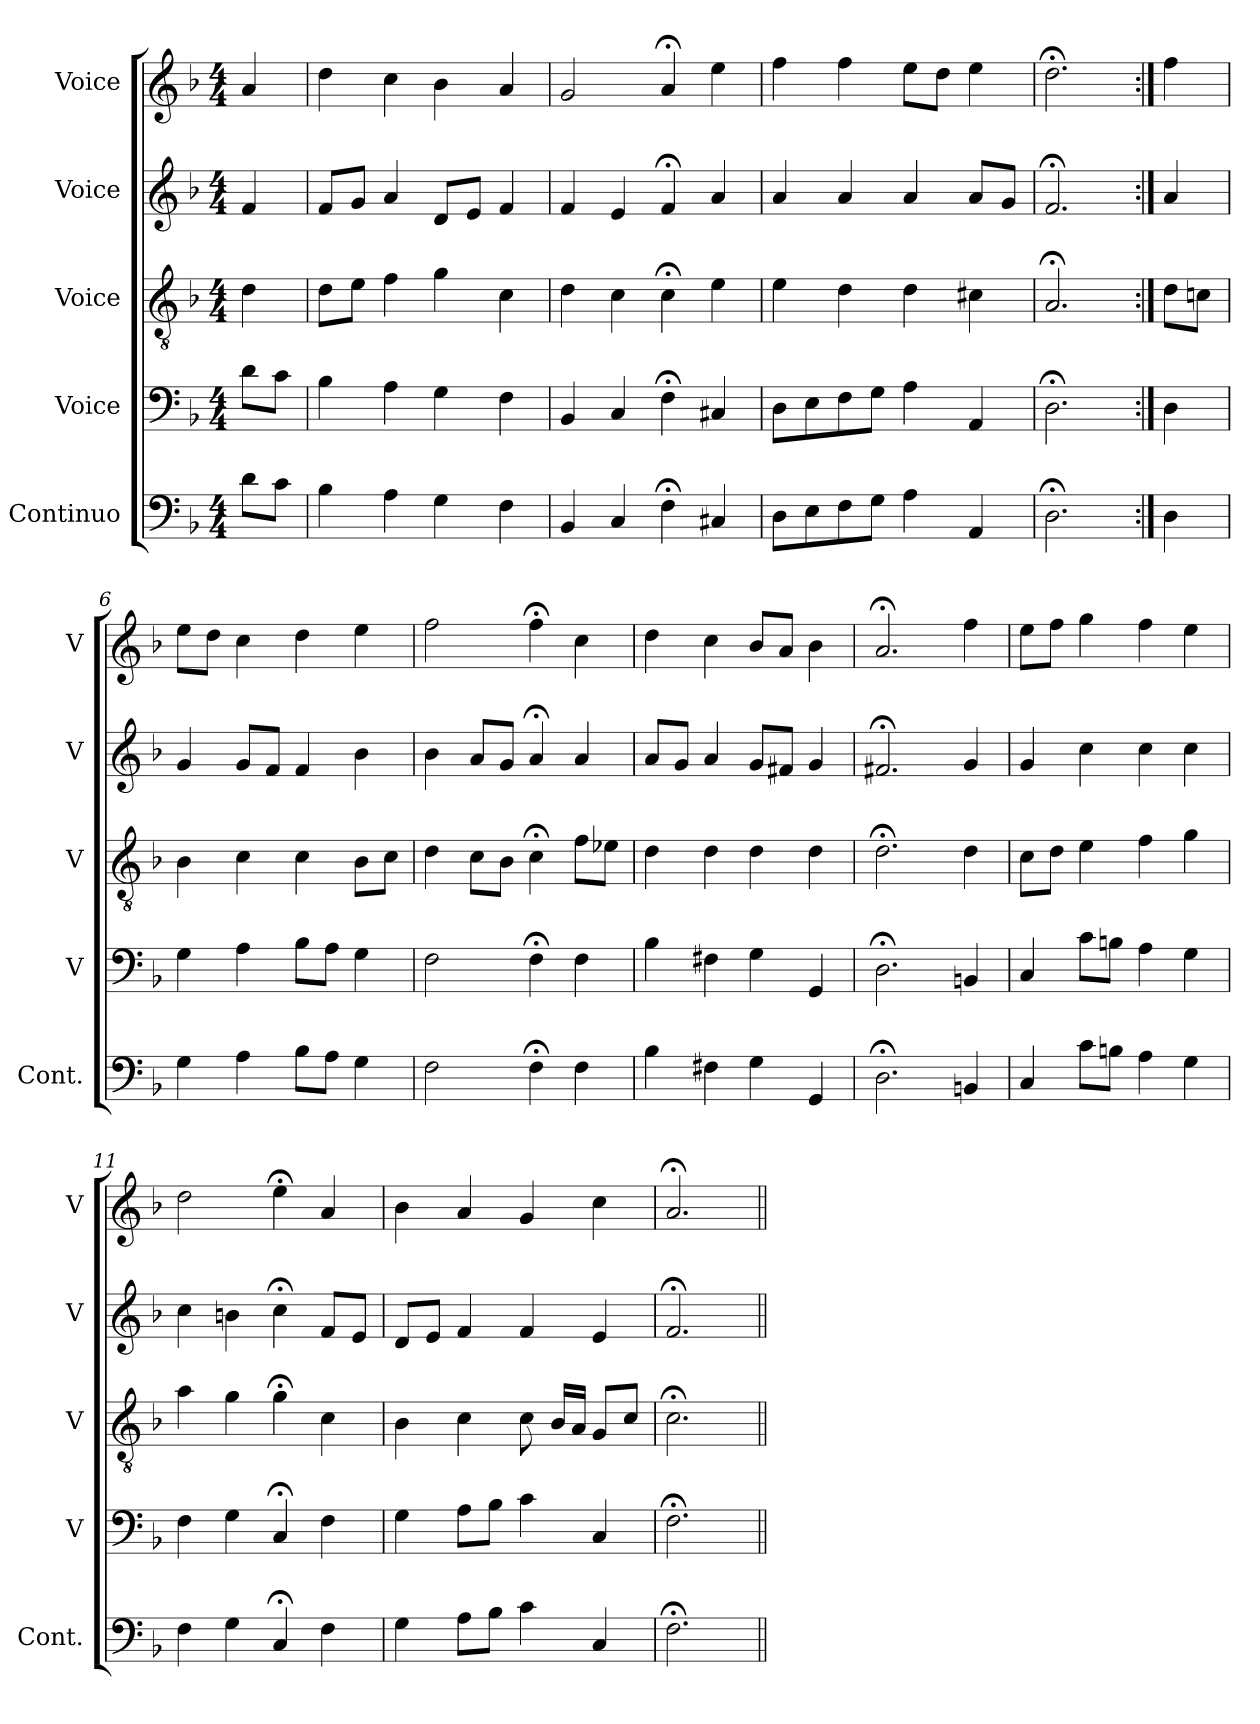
**kern	**kern	**kern	**kern	**kern
*part5	*part4	*part3	*part2	*part1
*staff5	*staff4	*staff3	*staff2	*staff1
*I"Continuo	*I"Voice	*I"Voice	*I"Voice	*I"Voice
*I'Cont.	*I'V	*I'V	*I'V	*I'V
*clefF4	*clefF4	*clefGv2	*clefG2	*clefG2
*k[b-]	*k[b-]	*k[b-]	*k[b-]	*k[b-]
*M4/4	*M4/4	*M4/4	*M4/4	*M4/4
=	=	=	=	=
8dL	8dL	4d	4f	4a
8cJ	8cJ	.	.	.
=2	=2	=2	=2	=2
4B-	4B-	8dL	8fL	4dd
.	.	8eJ	8gJ	.
4A	4A	4f	4a	4cc
4G	4G	4g	8dL	4b-
.	.	.	8eJ	.
4F	4F	4c	4f	4a
=3	=3	=3	=3	=3
4BB-	4BB-	4d	4f	2g
4C	4C	4c	4e	.
4F;<	4F;<	4c;<	4f;<	4a;<
4C#X	4C#X	4e	4a	4ee
=4	=4	=4	=4	=4
8DL	8DL	4e	4a	4ff
8E	8E	.	.	.
8F	8F	4d	4a	4ff
8GJ	8GJ	.	.	.
4A	4A	4d	4a	8eeL
.	.	.	.	8ddJ
4AA	4AA	4c#X	8aL	4ee
.	.	.	8gJ	.
=	=	=	=	=
2.D;<	2.D;<	2.A;<	2.f;<	2.dd;<
=5:|!	=5:|!	=5:|!	=5:|!	=5:|!
4D	4D	8dL	4a	4ff
.	.	8cnJ	.	.
=6	=6	=6	=6	=6
4G	4G	4B-	4g	8eeL
.	.	.	.	8ddJ
4A	4A	4c	8gL	4cc
.	.	.	8fJ	.
8B-L	8B-L	4c	4f	4dd
8AJ	8AJ	.	.	.
4G	4G	8B-L	4b-	4ee
.	.	8cJ	.	.
=7	=7	=7	=7	=7
2F	2F	4d	4b-	2ff
.	.	8cL	8aL	.
.	.	8B-J	8gJ	.
4F;<	4F;<	4c;<	4a;<	4ff;<
4F	4F	8fL	4a	4cc
.	.	8e-XJ	.	.
=8	=8	=8	=8	=8
4B-	4B-	4d	8aL	4dd
.	.	.	8gJ	.
4F#X	4F#X	4d	4a	4cc
4G	4G	4d	8gL	8b-L
.	.	.	8f#XJ	8aJ
4GG	4GG	4d	4g	4b-
=9	=9	=9	=9	=9
2.D;<	2.D;<	2.d;<	2.f#X;<	2.a;<
4BBn	4BBn	4d	4g	4ff
=10	=10	=10	=10	=10
4C	4C	8cL	4g	8eeL
.	.	8dJ	.	8ffJ
8cL	8cL	4e	4cc	4gg
8BnJ	8BnJ	.	.	.
4A	4A	4f	4cc	4ff
4G	4G	4g	4cc	4ee
=11	=11	=11	=11	=11
4F	4F	4a	4cc	2dd
4G	4G	4g	4bn	.
4C;<	4C;<	4g;<	4cc;<	4ee;<
4F	4F	4c	8fL	4a
.	.	.	8eJ	.
=12	=12	=12	=12	=12
4G	4G	4B-	8dL	4b-
.	.	.	8eJ	.
8AL	8AL	4c	4f	4a
8B-J	8B-J	.	.	.
4c	4c	8c	4f	4g
.	.	16B-LL	.	.
.	.	16AJJ	.	.
4C	4C	8GL	4e	4cc
.	.	8cJ	.	.
=13	=13	=13	=13	=13
2.F;<	2.F;<	2.c;<	2.f;<	2.a;<
=||	=||	=||	=||	=||
*-	*-	*-	*-	*-
